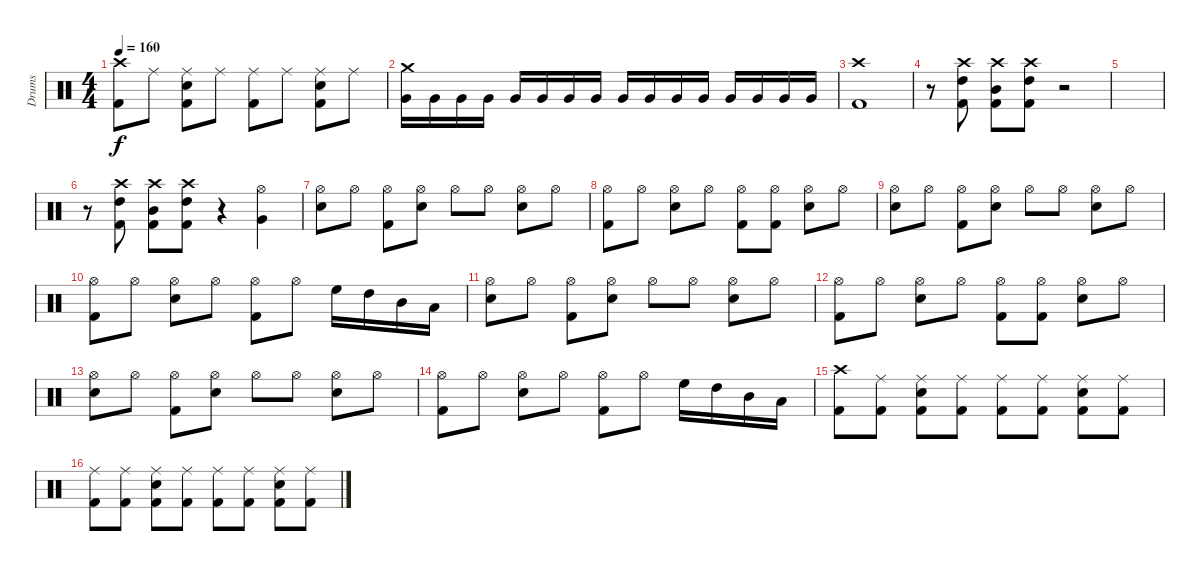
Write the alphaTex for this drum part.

\track ("Drums" "Drums") {instrument percussion}
\staff {score}
\articulation defaults
\ts (4 4)
\tempo 160
\clef neutral
\ks c
("Crash high (hit)" "Kick (hit) 2").8{dy f} "Ride (middle)".8 ("Ride (middle)" "Snare (hit) 2" "Kick (hit) 2").8 "Ride (middle)".8 ("Ride (middle)" "Kick (hit) 2").8 "Ride (middle)".8 ("Ride (middle)" "Snare (hit) 2" "Kick (hit) 2").8 "Ride (middle)".8 |
("Crash medium (hit)" "Very Low Tom (hit)").16 "Very Low Tom (hit)".16 "Very Low Tom (hit)".16 "Very Low Tom (hit)".16 "Very Low Tom (hit)".16 "Very Low Tom (hit)".16 "Very Low Tom (hit)".16 "Very Low Tom (hit)".16 "Very Low Tom (hit)".16 "Very Low Tom (hit)".16 "Very Low Tom (hit)".16 "Very Low Tom (hit)".16 "Very Low Tom (hit)".16 "Very Low Tom (hit)".16 "Very Low Tom (hit)".16 "Very Low Tom (hit)".16 |
("Crash high (hit)" "Kick (hit) 2").1 |
r.8 ("Crash high (hit)" "High Tom (hit)" "Kick (hit) 2").8 ("Crash high (hit)" "Mid Tom (hit)" "Kick (hit) 2").8 ("Crash high (hit)" "High Tom (hit)" "Kick (hit) 2").8 r.2 |
|
r.8 ("Crash high (hit)" "High Tom (hit)" "Kick (hit) 2").8 ("Crash high (hit)" "Mid Tom (hit)" "Kick (hit) 2").8 ("Crash high (hit)" "High Tom (hit)" "Kick (hit) 2").8 r.4 ("Hi-Hat (open)" "Very Low Tom (hit)").4 |
("Hi-Hat (open)" "Snare (hit) 2").8 "Hi-Hat (open)".8 ("Hi-Hat (open)" "Kick (hit) 2").8 ("Hi-Hat (open)" "Snare (hit) 2").8 "Hi-Hat (open)".8 "Hi-Hat (open)".8 ("Hi-Hat (open)" "Snare (hit) 2").8 "Hi-Hat (open)".8 |
("Hi-Hat (open)" "Kick (hit) 2").8 "Hi-Hat (open)".8 ("Hi-Hat (open)" "Snare (hit) 2").8 "Hi-Hat (open)".8 ("Hi-Hat (open)" "Kick (hit) 2").8 ("Hi-Hat (open)" "Kick (hit) 2").8 ("Hi-Hat (open)" "Snare (hit) 2").8 "Hi-Hat (open)".8 |
("Hi-Hat (open)" "Snare (hit) 2").8 "Hi-Hat (open)".8 ("Hi-Hat (open)" "Kick (hit) 2").8 ("Hi-Hat (open)" "Snare (hit) 2").8 "Hi-Hat (open)".8 "Hi-Hat (open)".8 ("Hi-Hat (open)" "Snare (hit) 2").8 "Hi-Hat (open)".8 |
("Hi-Hat (open)" "Kick (hit) 2").8 "Hi-Hat (open)".8 ("Hi-Hat (open)" "Snare (hit) 2").8 "Hi-Hat (open)".8 ("Hi-Hat (open)" "Kick (hit) 2").8 "Hi-Hat (open)".8 "High Floor Tom (hit)".16 "High Tom (hit)".16 "Mid Tom (hit)".16 "Low Tom (hit)".16 |
("Hi-Hat (open)" "Snare (hit) 2").8 "Hi-Hat (open)".8 ("Hi-Hat (open)" "Kick (hit) 2").8 ("Hi-Hat (open)" "Snare (hit) 2").8 "Hi-Hat (open)".8 "Hi-Hat (open)".8 ("Hi-Hat (open)" "Snare (hit) 2").8 "Hi-Hat (open)".8 |
("Hi-Hat (open)" "Kick (hit) 2").8 "Hi-Hat (open)".8 ("Hi-Hat (open)" "Snare (hit) 2").8 "Hi-Hat (open)".8 ("Hi-Hat (open)" "Kick (hit) 2").8 ("Hi-Hat (open)" "Kick (hit) 2").8 ("Hi-Hat (open)" "Snare (hit) 2").8 "Hi-Hat (open)".8 |
("Hi-Hat (open)" "Snare (hit) 2").8 "Hi-Hat (open)".8 ("Hi-Hat (open)" "Kick (hit) 2").8 ("Hi-Hat (open)" "Snare (hit) 2").8 "Hi-Hat (open)".8 "Hi-Hat (open)".8 ("Hi-Hat (open)" "Snare (hit) 2").8 "Hi-Hat (open)".8 |
("Hi-Hat (open)" "Kick (hit) 2").8 "Hi-Hat (open)".8 ("Hi-Hat (open)" "Snare (hit) 2").8 "Hi-Hat (open)".8 ("Hi-Hat (open)" "Kick (hit) 2").8 "Hi-Hat (open)".8 "High Floor Tom (hit)".16 "High Tom (hit)".16 "Mid Tom (hit)".16 "Low Tom (hit)".16 |
("Crash high (hit)" "Kick (hit) 2").8 ("Ride (middle)" "Kick (hit) 2").8 ("Ride (middle)" "Snare (hit) 2" "Kick (hit) 2").8 ("Ride (middle)" "Kick (hit) 2").8 ("Ride (middle)" "Kick (hit) 2").8 ("Ride (middle)" "Kick (hit) 2").8 ("Ride (middle)" "Snare (hit) 2" "Kick (hit) 2").8 ("Ride (middle)" "Kick (hit) 2").8 |
("Ride (middle)" "Kick (hit) 2").8 ("Ride (middle)" "Kick (hit) 2").8 ("Ride (middle)" "Snare (hit) 2" "Kick (hit) 2").8 ("Ride (middle)" "Kick (hit) 2").8 ("Ride (middle)" "Kick (hit) 2").8 ("Ride (middle)" "Kick (hit) 2").8 ("Ride (middle)" "Snare (hit) 2" "Kick (hit) 2").8 ("Ride (middle)" "Kick (hit) 2").8
